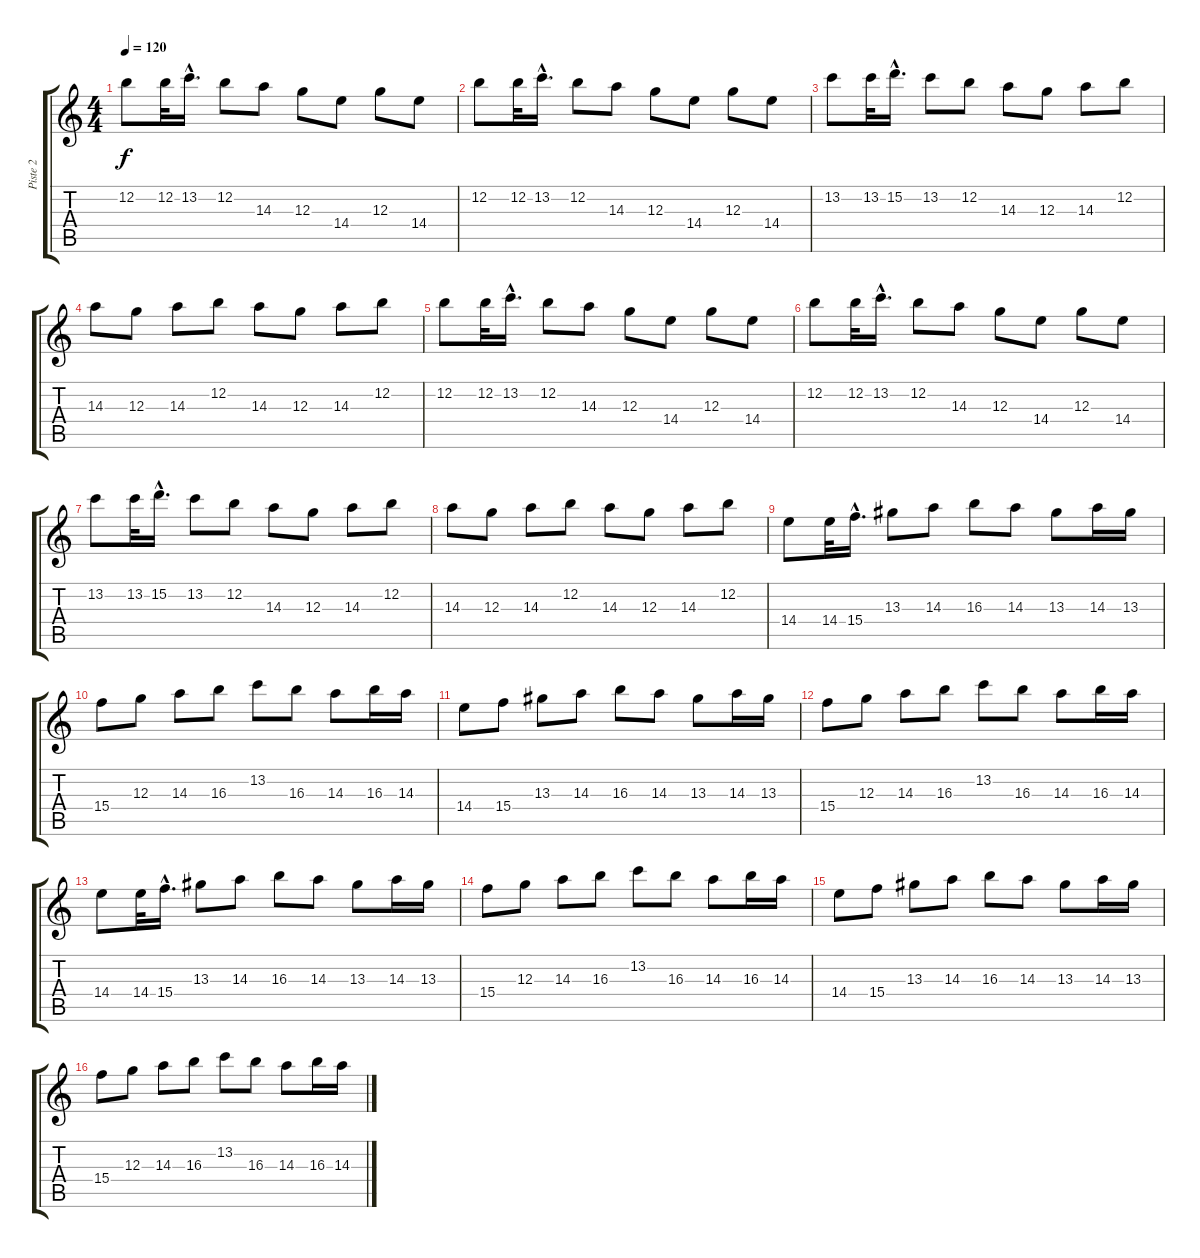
\track ("Piste 2" "Piste 2") {instrument overdrivenguitar}
\staff {score tabs}
\tuning (E4 B3 G3 D3 A2 E2) {hide}
\ts (4 4)
\tempo 120
\clef g2
\ks c
12.2.8{dy f} 12.2.32 13.2{hac}.16{d} 12.2.8 14.3.8 12.3.8 14.4.8 12.3.8 14.4.8 |
12.2.8 12.2.32 13.2{hac}.16{d} 12.2.8 14.3.8 12.3.8 14.4.8 12.3.8 14.4.8 |
13.2.8 13.2.32 15.2{hac}.16{d} 13.2.8 12.2.8 14.3.8 12.3.8 14.3.8 12.2.8 |
14.3.8 12.3.8 14.3.8 12.2.8 14.3.8 12.3.8 14.3.8 12.2.8 |
12.2.8 12.2.32 13.2{hac}.16{d} 12.2.8 14.3.8 12.3.8 14.4.8 12.3.8 14.4.8 |
12.2.8 12.2.32 13.2{hac}.16{d} 12.2.8 14.3.8 12.3.8 14.4.8 12.3.8 14.4.8 |
13.2.8 13.2.32 15.2{hac}.16{d} 13.2.8 12.2.8 14.3.8 12.3.8 14.3.8 12.2.8 |
14.3.8 12.3.8 14.3.8 12.2.8 14.3.8 12.3.8 14.3.8 12.2.8 |
14.4.8 14.4.32 15.4{hac}.16{d} 13.3.8 14.3.8 16.3.8 14.3.8 13.3.8 14.3.16 13.3.16 |
15.4.8 12.3.8 14.3.8 16.3.8 13.2.8 16.3.8 14.3.8 16.3.16 14.3.16 |
14.4.8 15.4.8 13.3.8 14.3.8 16.3.8 14.3.8 13.3.8 14.3.16 13.3.16 |
15.4.8 12.3.8 14.3.8 16.3.8 13.2.8 16.3.8 14.3.8 16.3.16 14.3.16 |
14.4.8 14.4.32 15.4{hac}.16{d} 13.3.8 14.3.8 16.3.8 14.3.8 13.3.8 14.3.16 13.3.16 |
15.4.8 12.3.8 14.3.8 16.3.8 13.2.8 16.3.8 14.3.8 16.3.16 14.3.16 |
14.4.8 15.4.8 13.3.8 14.3.8 16.3.8 14.3.8 13.3.8 14.3.16 13.3.16 |
15.4.8 12.3.8 14.3.8 16.3.8 13.2.8 16.3.8 14.3.8 16.3.16 14.3.16
